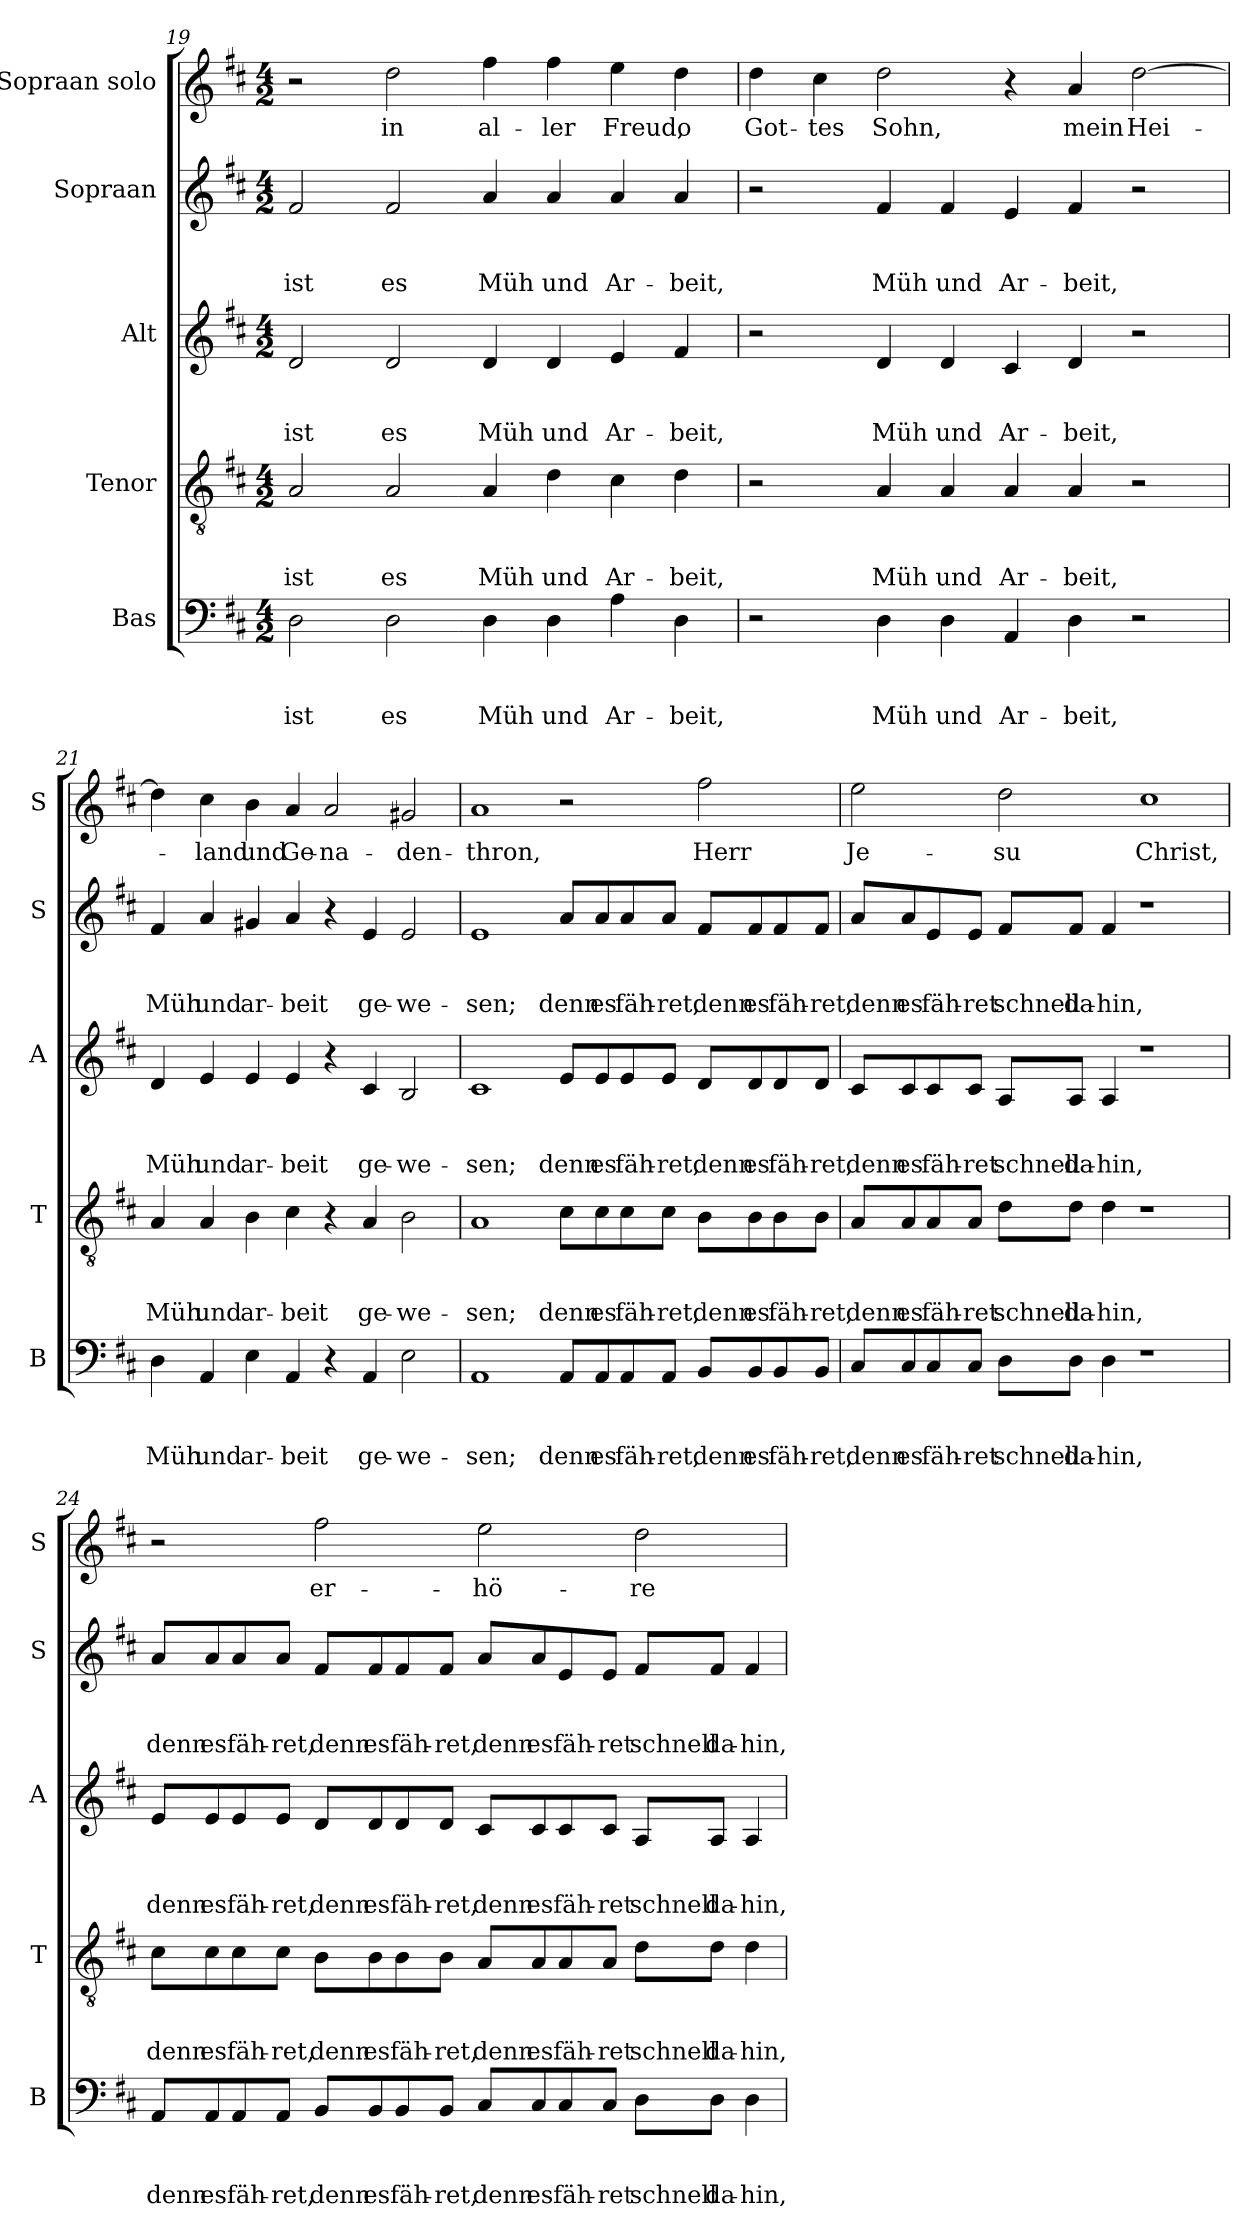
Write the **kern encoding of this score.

**kern	**text	**text	**text	**kern	**text	**text	**text	**kern	**text	**text	**text	**kern	**text	**text	**text	**kern	**text
*part5	*part5	*part5	*part5	*part4	*part4	*part4	*part4	*part3	*part3	*part3	*part3	*part2	*part2	*part2	*part2	*part1	*part1
*staff5	*staff5	*staff5	*staff5	*staff4	*staff4	*staff4	*staff4	*staff3	*staff3	*staff3	*staff3	*staff2	*staff2	*staff2	*staff2	*staff1	*staff1
*I"Bas	*	*	*	*I"Tenor	*	*	*	*I"Alt	*	*	*	*I"Sopraan	*	*	*	*I"Sopraan solo	*
*I'B	*	*	*	*I'T	*	*	*	*I'A	*	*	*	*I'S	*	*	*	*I'S	*
*clefF4	*	*	*	*clefGv2	*	*	*	*clefG2	*	*	*	*clefG2	*	*	*	*clefG2	*
*k[f#c#]	*	*	*	*k[f#c#]	*	*	*	*k[f#c#]	*	*	*	*k[f#c#]	*	*	*	*k[f#c#]	*
*D:	*	*	*	*D:	*	*	*	*D:	*	*	*	*D:	*	*	*	*D:	*
*M4/2	*	*	*	*M4/2	*	*	*	*M4/2	*	*	*	*M4/2	*	*	*	*M4/2	*
=19	=19	=19	=19	=19	=19	=19	=19	=19	=19	=19	=19	=19	=19	=19	=19	=19	=19
!	!	!	!LO:LY:b	!	!	!	!LO:LY:b	!	!	!	!LO:LY:b	!	!	!	!LO:LY:b	!	!
2D\	.	.	ist	2A/	.	.	ist	2d/	.	.	ist	2f#/	.	.	ist	2r	.
!	!	!	!LO:LY:b	!	!	!	!LO:LY:b	!	!	!	!LO:LY:b	!	!	!	!LO:LY:b	!	!LO:LY:b
2D\	.	.	es	2A/	.	.	es	2d/	.	.	es	2f#/	.	.	es	2dd\	in
!	!	!	!LO:LY:b	!	!	!	!LO:LY:b	!	!	!	!LO:LY:b	!	!	!	!LO:LY:b	!	!LO:LY:b
4D\	.	.	Müh	4A/	.	.	Müh	4d/	.	.	Müh	4a/	.	.	Müh	4ff#\	al-
!	!	!	!LO:LY:b	!	!	!	!LO:LY:b	!	!	!	!LO:LY:b	!	!	!	!LO:LY:b	!	!LO:LY:b
4D\	.	.	und	4d\	.	.	und	4d/	.	.	und	4a/	.	.	und	4ff#\	-ler
!	!	!	!LO:LY:b	!	!	!	!LO:LY:b	!	!	!	!LO:LY:b	!	!	!	!LO:LY:b	!	!LO:LY:b
4A\	.	.	Ar-	4c#\	.	.	Ar-	4e/	.	.	Ar-	4a/	.	.	Ar-	4ee\	Freud,
!	!	!	!LO:LY:b	!	!	!	!LO:LY:b	!	!	!	!LO:LY:b	!	!	!	!LO:LY:b	!	!LO:LY:b
4D\	.	.	-beit,	4d\	.	.	-beit,	4f#/	.	.	-beit,	4a/	.	.	-beit,	4dd\	o
=20	=20	=20	=20	=20	=20	=20	=20	=20	=20	=20	=20	=20	=20	=20	=20	=20	=20
!	!	!	!	!	!	!	!	!	!	!	!	!	!	!	!	!	!LO:LY:b
2r	.	.	.	2r	.	.	.	2r	.	.	.	2r	.	.	.	4dd\	Got-
!	!	!	!	!	!	!	!	!	!	!	!	!	!	!	!	!	!LO:LY:b
.	.	.	.	.	.	.	.	.	.	.	.	.	.	.	.	4cc#\	-tes
!	!	!	!LO:LY:b	!	!	!	!LO:LY:b	!	!	!	!LO:LY:b	!	!	!	!LO:LY:b	!	!LO:LY:b
4D\	.	.	Müh	4A/	.	.	Müh	4d/	.	.	Müh	4f#/	.	.	Müh	2dd\	Sohn,
!	!	!	!LO:LY:b	!	!	!	!LO:LY:b	!	!	!	!LO:LY:b	!	!	!	!LO:LY:b	!	!
4D\	.	.	und	4A/	.	.	und	4d/	.	.	und	4f#/	.	.	und	.	.
!	!	!	!LO:LY:b	!	!	!	!LO:LY:b	!	!	!	!LO:LY:b	!	!	!	!LO:LY:b	!	!
4AA/	.	.	Ar-	4A/	.	.	Ar-	4c#/	.	.	Ar-	4e/	.	.	Ar-	4r	.
!	!	!	!LO:LY:b	!	!	!	!LO:LY:b	!	!	!	!LO:LY:b	!	!	!	!LO:LY:b	!	!LO:LY:b
4D\	.	.	-beit,	4A/	.	.	-beit,	4d/	.	.	-beit,	4f#/	.	.	-beit,	4a/	mein
!	!	!	!	!	!	!	!	!	!	!	!	!	!	!	!	!	!LO:LY:b
2r	.	.	.	2r	.	.	.	2r	.	.	.	2r	.	.	.	[2dd\	Hei-
=21	=21	=21	=21	=21	=21	=21	=21	=21	=21	=21	=21	=21	=21	=21	=21	=21	=21
!	!	!	!LO:LY:b	!	!	!	!LO:LY:b	!	!	!	!LO:LY:b	!	!	!	!LO:LY:b	!	!
4D\	.	.	Müh	4A/	.	.	Müh	4d/	.	.	Müh	4f#/	.	.	Müh	4dd\]	.
!	!	!	!LO:LY:b	!	!	!	!LO:LY:b	!	!	!	!LO:LY:b	!	!	!	!LO:LY:b	!	!LO:LY:b
4AA/	.	.	und	4A/	.	.	und	4e/	.	.	und	4a/	.	.	und	4cc#\	-land
!	!	!	!LO:LY:b	!	!	!	!LO:LY:b	!	!	!	!LO:LY:b	!	!	!	!LO:LY:b	!	!LO:LY:b
4E\	.	.	ar-	4B\	.	.	ar-	4e/	.	.	ar-	4g#X/	.	.	ar-	4b\	und
!	!	!	!LO:LY:b	!	!	!	!LO:LY:b	!	!	!	!LO:LY:b	!	!	!	!LO:LY:b	!	!LO:LY:b
4AA/	.	.	-beit	4c#\	.	.	-beit	4e/	.	.	-beit	4a/	.	.	-beit	4a/	Ge-
!	!	!	!	!	!	!	!	!	!	!	!	!	!	!	!	!	!LO:LY:b
4r	.	.	.	4r	.	.	.	4r	.	.	.	4r	.	.	.	2a/	-na-
!	!	!	!LO:LY:b	!	!	!	!LO:LY:b	!	!	!	!LO:LY:b	!	!	!	!LO:LY:b	!	!
4AA/	.	.	ge-	4A/	.	.	ge-	4c#/	.	.	ge-	4e/	.	.	ge-	.	.
!	!	!	!LO:LY:b	!	!	!	!LO:LY:b	!	!	!	!LO:LY:b	!	!	!	!LO:LY:b	!	!LO:LY:b
2E\	.	.	-we-	2B\	.	.	-we-	2B/	.	.	-we-	2e/	.	.	-we-	2g#X/	-den-
!!LO:LB:g=z
=22	=22	=22	=22	=22	=22	=22	=22	=22	=22	=22	=22	=22	=22	=22	=22	=22	=22
!	!	!	!LO:LY:b	!	!	!	!LO:LY:b	!	!	!	!LO:LY:b	!	!	!	!LO:LY:b	!	!LO:LY:b
1AA	.	.	-sen;	1A	.	.	-sen;	1c#	.	.	-sen;	1e	.	.	-sen;	1a	-thron,
!	!	!	!LO:LY:b	!	!	!	!LO:LY:b	!	!	!	!LO:LY:b	!	!	!	!LO:LY:b	!	!
8AA/L	.	.	denn	8c#\L	.	.	denn	8e/L	.	.	denn	8a/L	.	.	denn	2r	.
!	!	!	!LO:LY:b	!	!	!	!LO:LY:b	!	!	!	!LO:LY:b	!	!	!	!LO:LY:b	!	!
8AA/	.	.	es	8c#\	.	.	es	8e/	.	.	es	8a/	.	.	es	.	.
!	!	!	!LO:LY:b	!	!	!	!LO:LY:b	!	!	!	!LO:LY:b	!	!	!	!LO:LY:b	!	!
8AA/	.	.	fäh-	8c#\	.	.	fäh-	8e/	.	.	fäh-	8a/	.	.	fäh-	.	.
!	!	!	!LO:LY:b	!	!	!	!LO:LY:b	!	!	!	!LO:LY:b	!	!	!	!LO:LY:b	!	!
8AA/J	.	.	-ret,	8c#\J	.	.	-ret,	8e/J	.	.	-ret,	8a/J	.	.	-ret,	.	.
!	!	!	!LO:LY:b	!	!	!	!LO:LY:b	!	!	!	!LO:LY:b	!	!	!	!LO:LY:b	!	!LO:LY:b
8BB/L	.	.	denn	8B\L	.	.	denn	8d/L	.	.	denn	8f#/L	.	.	denn	2ff#\	Herr
!	!	!	!LO:LY:b	!	!	!	!LO:LY:b	!	!	!	!LO:LY:b	!	!	!	!LO:LY:b	!	!
8BB/	.	.	es	8B\	.	.	es	8d/	.	.	es	8f#/	.	.	es	.	.
!	!	!	!LO:LY:b	!	!	!	!LO:LY:b	!	!	!	!LO:LY:b	!	!	!	!LO:LY:b	!	!
8BB/	.	.	fäh-	8B\	.	.	fäh-	8d/	.	.	fäh-	8f#/	.	.	fäh-	.	.
!	!	!	!LO:LY:b	!	!	!	!LO:LY:b	!	!	!	!LO:LY:b	!	!	!	!LO:LY:b	!	!
8BB/J	.	.	-ret,	8B\J	.	.	-ret,	8d/J	.	.	-ret,	8f#/J	.	.	-ret,	.	.
=23	=23	=23	=23	=23	=23	=23	=23	=23	=23	=23	=23	=23	=23	=23	=23	=23	=23
!	!	!	!LO:LY:b	!	!	!	!LO:LY:b	!	!	!	!LO:LY:b	!	!	!	!LO:LY:b	!	!LO:LY:b
8C#/L	.	.	denn	8A/L	.	.	denn	8c#/L	.	.	denn	8a/L	.	.	denn	2ee\	Je-
!	!	!	!LO:LY:b	!	!	!	!LO:LY:b	!	!	!	!LO:LY:b	!	!	!	!LO:LY:b	!	!
8C#/	.	.	es	8A/	.	.	es	8c#/	.	.	es	8a/	.	.	es	.	.
!	!	!	!LO:LY:b	!	!	!	!LO:LY:b	!	!	!	!LO:LY:b	!	!	!	!LO:LY:b	!	!
8C#/	.	.	fäh-	8A/	.	.	fäh-	8c#/	.	.	fäh-	8e/	.	.	fäh-	.	.
!	!	!	!LO:LY:b	!	!	!	!LO:LY:b	!	!	!	!LO:LY:b	!	!	!	!LO:LY:b	!	!
8C#/J	.	.	-ret	8A/J	.	.	-ret	8c#/J	.	.	-ret	8e/J	.	.	-ret	.	.
!	!	!	!LO:LY:b	!	!	!	!LO:LY:b	!	!	!	!LO:LY:b	!	!	!	!LO:LY:b	!	!LO:LY:b
8D\L	.	.	schnell	8d\L	.	.	schnell	8A/L	.	.	schnell	8f#/L	.	.	schnell	2dd\	-su
!	!	!	!LO:LY:b	!	!	!	!LO:LY:b	!	!	!	!LO:LY:b	!	!	!	!LO:LY:b	!	!
8D\J	.	.	da-	8d\J	.	.	da-	8A/J	.	.	da-	8f#/J	.	.	da-	.	.
!	!	!	!LO:LY:b	!	!	!	!LO:LY:b	!	!	!	!LO:LY:b	!	!	!	!LO:LY:b	!	!
4D\	.	.	-hin,	4d\	.	.	-hin,	4A/	.	.	-hin,	4f#/	.	.	-hin,	.	.
!	!	!	!	!	!	!	!	!	!	!	!	!	!	!	!	!	!LO:LY:b
1r	.	.	.	1r	.	.	.	1r	.	.	.	1r	.	.	.	1cc#	Christ,
!!LO:PB:g=z
=24	=24	=24	=24	=24	=24	=24	=24	=24	=24	=24	=24	=24	=24	=24	=24	=24	=24
!	!	!	!LO:LY:b	!	!	!	!LO:LY:b	!	!	!	!LO:LY:b	!	!	!	!LO:LY:b	!	!
8AA/L	.	.	denn	8c#\L	.	.	denn	8e/L	.	.	denn	8a/L	.	.	denn	2r	.
!	!	!	!LO:LY:b	!	!	!	!LO:LY:b	!	!	!	!LO:LY:b	!	!	!	!LO:LY:b	!	!
8AA/	.	.	es	8c#\	.	.	es	8e/	.	.	es	8a/	.	.	es	.	.
!	!	!	!LO:LY:b	!	!	!	!LO:LY:b	!	!	!	!LO:LY:b	!	!	!	!LO:LY:b	!	!
8AA/	.	.	fäh-	8c#\	.	.	fäh-	8e/	.	.	fäh-	8a/	.	.	fäh-	.	.
!	!	!	!LO:LY:b	!	!	!	!LO:LY:b	!	!	!	!LO:LY:b	!	!	!	!LO:LY:b	!	!
8AA/J	.	.	-ret,	8c#\J	.	.	-ret,	8e/J	.	.	-ret,	8a/J	.	.	-ret,	.	.
!	!	!	!LO:LY:b	!	!	!	!LO:LY:b	!	!	!	!LO:LY:b	!	!	!	!LO:LY:b	!	!LO:LY:b
8BB/L	.	.	denn	8B\L	.	.	denn	8d/L	.	.	denn	8f#/L	.	.	denn	2ff#\	er-
!	!	!	!LO:LY:b	!	!	!	!LO:LY:b	!	!	!	!LO:LY:b	!	!	!	!LO:LY:b	!	!
8BB/	.	.	es	8B\	.	.	es	8d/	.	.	es	8f#/	.	.	es	.	.
!	!	!	!LO:LY:b	!	!	!	!LO:LY:b	!	!	!	!LO:LY:b	!	!	!	!LO:LY:b	!	!
8BB/	.	.	fäh-	8B\	.	.	fäh-	8d/	.	.	fäh-	8f#/	.	.	fäh-	.	.
!	!	!	!LO:LY:b	!	!	!	!LO:LY:b	!	!	!	!LO:LY:b	!	!	!	!LO:LY:b	!	!
8BB/J	.	.	-ret,	8B\J	.	.	-ret,	8d/J	.	.	-ret,	8f#/J	.	.	-ret,	.	.
!	!	!	!LO:LY:b	!	!	!	!LO:LY:b	!	!	!	!LO:LY:b	!	!	!	!LO:LY:b	!	!LO:LY:b
8C#/L	.	.	denn	8A/L	.	.	denn	8c#/L	.	.	denn	8a/L	.	.	denn	2ee\	-hö-
!	!	!	!LO:LY:b	!	!	!	!LO:LY:b	!	!	!	!LO:LY:b	!	!	!	!LO:LY:b	!	!
8C#/	.	.	es	8A/	.	.	es	8c#/	.	.	es	8a/	.	.	es	.	.
!	!	!	!LO:LY:b	!	!	!	!LO:LY:b	!	!	!	!LO:LY:b	!	!	!	!LO:LY:b	!	!
8C#/	.	.	fäh-	8A/	.	.	fäh-	8c#/	.	.	fäh-	8e/	.	.	fäh-	.	.
!	!	!	!LO:LY:b	!	!	!	!LO:LY:b	!	!	!	!LO:LY:b	!	!	!	!LO:LY:b	!	!
8C#/J	.	.	-ret	8A/J	.	.	-ret	8c#/J	.	.	-ret	8e/J	.	.	-ret	.	.
!	!	!	!LO:LY:b	!	!	!	!LO:LY:b	!	!	!	!LO:LY:b	!	!	!	!LO:LY:b	!	!LO:LY:b
8D\L	.	.	schnell	8d\L	.	.	schnell	8A/L	.	.	schnell	8f#/L	.	.	schnell	2dd\	-re
!	!	!	!LO:LY:b	!	!	!	!LO:LY:b	!	!	!	!LO:LY:b	!	!	!	!LO:LY:b	!	!
8D\J	.	.	da-	8d\J	.	.	da-	8A/J	.	.	da-	8f#/J	.	.	da-	.	.
!	!	!	!LO:LY:b	!	!	!	!LO:LY:b	!	!	!	!LO:LY:b	!	!	!	!LO:LY:b	!	!
4D\	.	.	-hin,	4d\	.	.	-hin,	4A/	.	.	-hin,	4f#/	.	.	-hin,	.	.
=	=	=	=	=	=	=	=	=	=	=	=	=	=	=	=	=	=
*-	*-	*-	*-	*-	*-	*-	*-	*-	*-	*-	*-	*-	*-	*-	*-	*-	*-
